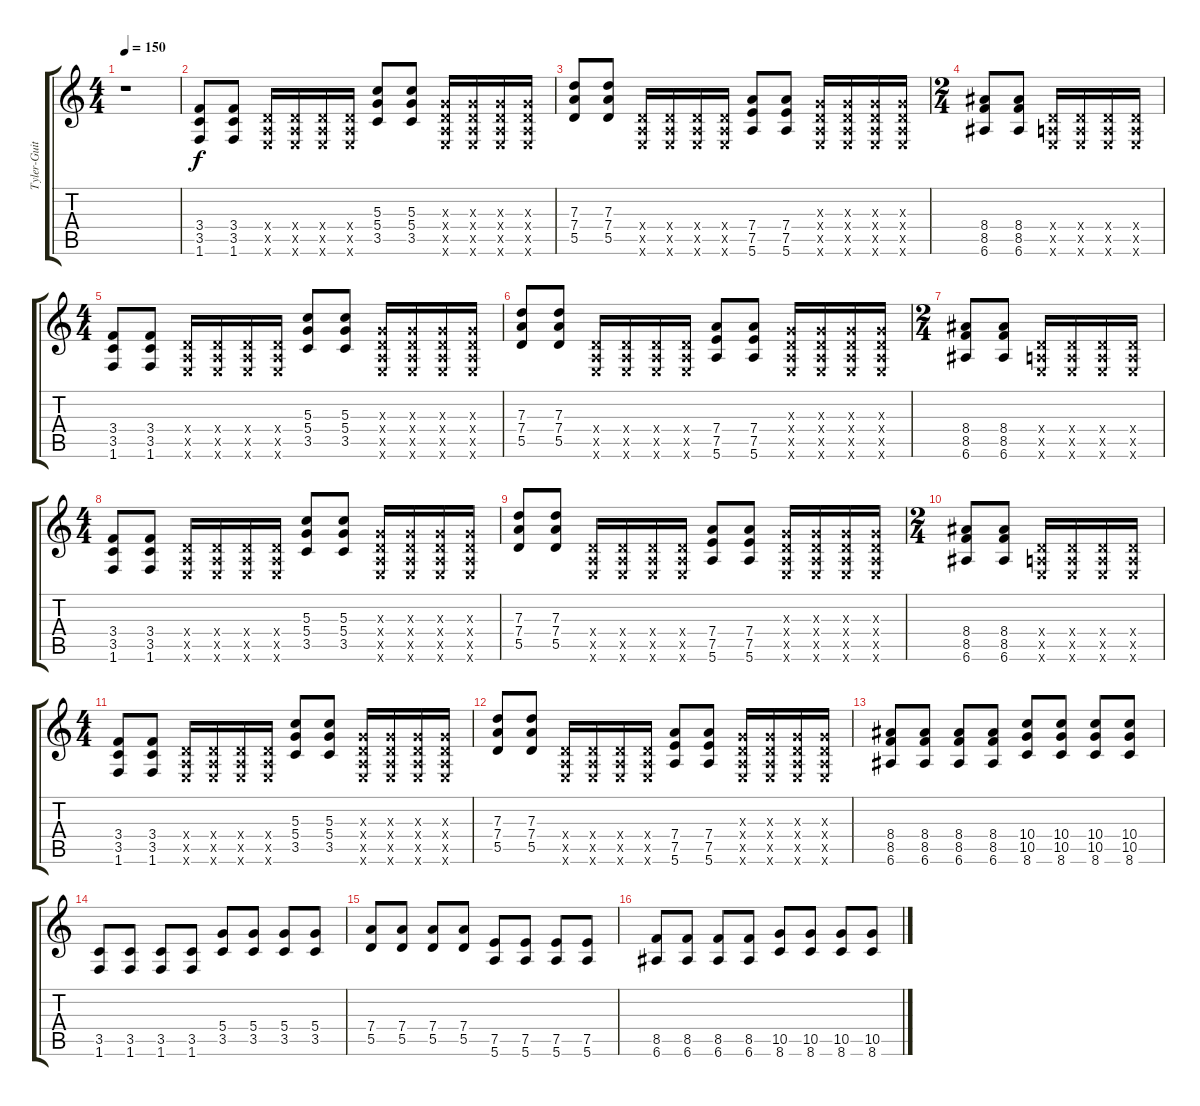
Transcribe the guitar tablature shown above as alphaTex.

\track ("Tyler-Guitar1" "Tyler-Guit") {instrument overdrivenguitar}
\staff {score tabs}
\tuning (E4 B3 G3 D3 A2 E2) {hide}
\ts (4 4)
\tempo 150
\clef g2
\ks c
r.1{dy f instrument overdrivenguitar} |
(3.4 3.5 1.6).8 (3.4 3.5 1.6).8 (0.4{x} 0.5{x} 0.6{x}).16 (0.4{x} 0.5{x} 0.6{x}).16 (0.4{x} 0.5{x} 0.6{x}).16 (0.4{x} 0.5{x} 0.6{x}).16 (5.3 5.4 3.5).8 (5.3 5.4 3.5).8 (0.3{x} 0.4{x} 0.5{x} 0.6{x}).16 (0.3{x} 0.4{x} 0.5{x} 0.6{x}).16 (0.3{x} 0.4{x} 0.5{x} 0.6{x}).16 (0.3{x} 0.4{x} 0.5{x} 0.6{x}).16 |
(7.3 7.4 5.5).8 (7.3 7.4 5.5).8 (0.4{x} 0.5{x} 0.6{x}).16 (0.4{x} 0.5{x} 0.6{x}).16 (0.4{x} 0.5{x} 0.6{x}).16 (0.4{x} 0.5{x} 0.6{x}).16 (7.4 7.5 5.6).8 (7.4 7.5 5.6).8 (0.3{x} 0.4{x} 0.5{x} 0.6{x}).16 (0.3{x} 0.4{x} 0.5{x} 0.6{x}).16 (0.3{x} 0.4{x} 0.5{x} 0.6{x}).16 (0.3{x} 0.4{x} 0.5{x} 0.6{x}).16 |
\ts (2 4)
(8.4 8.5 6.6).8 (8.4 8.5 6.6).8 (0.4{x} 0.5{x} 0.6{x}).16 (0.4{x} 0.5{x} 0.6{x}).16 (0.4{x} 0.5{x} 0.6{x}).16 (0.4{x} 0.5{x} 0.6{x}).16 |
\ts (4 4)
(3.4 3.5 1.6).8 (3.4 3.5 1.6).8 (0.4{x} 0.5{x} 0.6{x}).16 (0.4{x} 0.5{x} 0.6{x}).16 (0.4{x} 0.5{x} 0.6{x}).16 (0.4{x} 0.5{x} 0.6{x}).16 (5.3 5.4 3.5).8 (5.3 5.4 3.5).8 (0.3{x} 0.4{x} 0.5{x} 0.6{x}).16 (0.3{x} 0.4{x} 0.5{x} 0.6{x}).16 (0.3{x} 0.4{x} 0.5{x} 0.6{x}).16 (0.3{x} 0.4{x} 0.5{x} 0.6{x}).16 |
(7.3 7.4 5.5).8 (7.3 7.4 5.5).8 (0.4{x} 0.5{x} 0.6{x}).16 (0.4{x} 0.5{x} 0.6{x}).16 (0.4{x} 0.5{x} 0.6{x}).16 (0.4{x} 0.5{x} 0.6{x}).16 (7.4 7.5 5.6).8 (7.4 7.5 5.6).8 (0.3{x} 0.4{x} 0.5{x} 0.6{x}).16 (0.3{x} 0.4{x} 0.5{x} 0.6{x}).16 (0.3{x} 0.4{x} 0.5{x} 0.6{x}).16 (0.3{x} 0.4{x} 0.5{x} 0.6{x}).16 |
\ts (2 4)
(8.4 8.5 6.6).8 (8.4 8.5 6.6).8 (0.4{x} 0.5{x} 0.6{x}).16 (0.4{x} 0.5{x} 0.6{x}).16 (0.4{x} 0.5{x} 0.6{x}).16 (0.4{x} 0.5{x} 0.6{x}).16 |
\ts (4 4)
(3.4 3.5 1.6).8 (3.4 3.5 1.6).8 (0.4{x} 0.5{x} 0.6{x}).16 (0.4{x} 0.5{x} 0.6{x}).16 (0.4{x} 0.5{x} 0.6{x}).16 (0.4{x} 0.5{x} 0.6{x}).16 (5.3 5.4 3.5).8 (5.3 5.4 3.5).8 (0.3{x} 0.4{x} 0.5{x} 0.6{x}).16 (0.3{x} 0.4{x} 0.5{x} 0.6{x}).16 (0.3{x} 0.4{x} 0.5{x} 0.6{x}).16 (0.3{x} 0.4{x} 0.5{x} 0.6{x}).16 |
(7.3 7.4 5.5).8 (7.3 7.4 5.5).8 (0.4{x} 0.5{x} 0.6{x}).16 (0.4{x} 0.5{x} 0.6{x}).16 (0.4{x} 0.5{x} 0.6{x}).16 (0.4{x} 0.5{x} 0.6{x}).16 (7.4 7.5 5.6).8 (7.4 7.5 5.6).8 (0.3{x} 0.4{x} 0.5{x} 0.6{x}).16 (0.3{x} 0.4{x} 0.5{x} 0.6{x}).16 (0.3{x} 0.4{x} 0.5{x} 0.6{x}).16 (0.3{x} 0.4{x} 0.5{x} 0.6{x}).16 |
\ts (2 4)
(8.4 8.5 6.6).8 (8.4 8.5 6.6).8 (0.4{x} 0.5{x} 0.6{x}).16 (0.4{x} 0.5{x} 0.6{x}).16 (0.4{x} 0.5{x} 0.6{x}).16 (0.4{x} 0.5{x} 0.6{x}).16 |
\ts (4 4)
(3.4 3.5 1.6).8 (3.4 3.5 1.6).8 (0.4{x} 0.5{x} 0.6{x}).16 (0.4{x} 0.5{x} 0.6{x}).16 (0.4{x} 0.5{x} 0.6{x}).16 (0.4{x} 0.5{x} 0.6{x}).16 (5.3 5.4 3.5).8 (5.3 5.4 3.5).8 (0.3{x} 0.4{x} 0.5{x} 0.6{x}).16 (0.3{x} 0.4{x} 0.5{x} 0.6{x}).16 (0.3{x} 0.4{x} 0.5{x} 0.6{x}).16 (0.3{x} 0.4{x} 0.5{x} 0.6{x}).16 |
(7.3 7.4 5.5).8 (7.3 7.4 5.5).8 (0.4{x} 0.5{x} 0.6{x}).16 (0.4{x} 0.5{x} 0.6{x}).16 (0.4{x} 0.5{x} 0.6{x}).16 (0.4{x} 0.5{x} 0.6{x}).16 (7.4 7.5 5.6).8 (7.4 7.5 5.6).8 (0.3{x} 0.4{x} 0.5{x} 0.6{x}).16 (0.3{x} 0.4{x} 0.5{x} 0.6{x}).16 (0.3{x} 0.4{x} 0.5{x} 0.6{x}).16 (0.3{x} 0.4{x} 0.5{x} 0.6{x}).16 |
(8.4 8.5 6.6).8 (8.4 8.5 6.6).8 (8.4 8.5 6.6).8 (8.4 8.5 6.6).8 (10.4 10.5 8.6).8 (10.4 10.5 8.6).8 (10.4 10.5 8.6).8 (10.4 10.5 8.6).8 |
(3.5 1.6).8 (3.5 1.6).8 (3.5 1.6).8 (3.5 1.6).8 (5.4 3.5).8 (5.4 3.5).8 (5.4 3.5).8 (5.4 3.5).8 |
(7.4 5.5).8 (7.4 5.5).8 (7.4 5.5).8 (7.4 5.5).8 (7.5 5.6).8 (7.5 5.6).8 (7.5 5.6).8 (7.5 5.6).8 |
(8.5 6.6).8 (8.5 6.6).8 (8.5 6.6).8 (8.5 6.6).8 (10.5 8.6).8 (10.5 8.6).8 (10.5 8.6).8 (10.5 8.6).8
